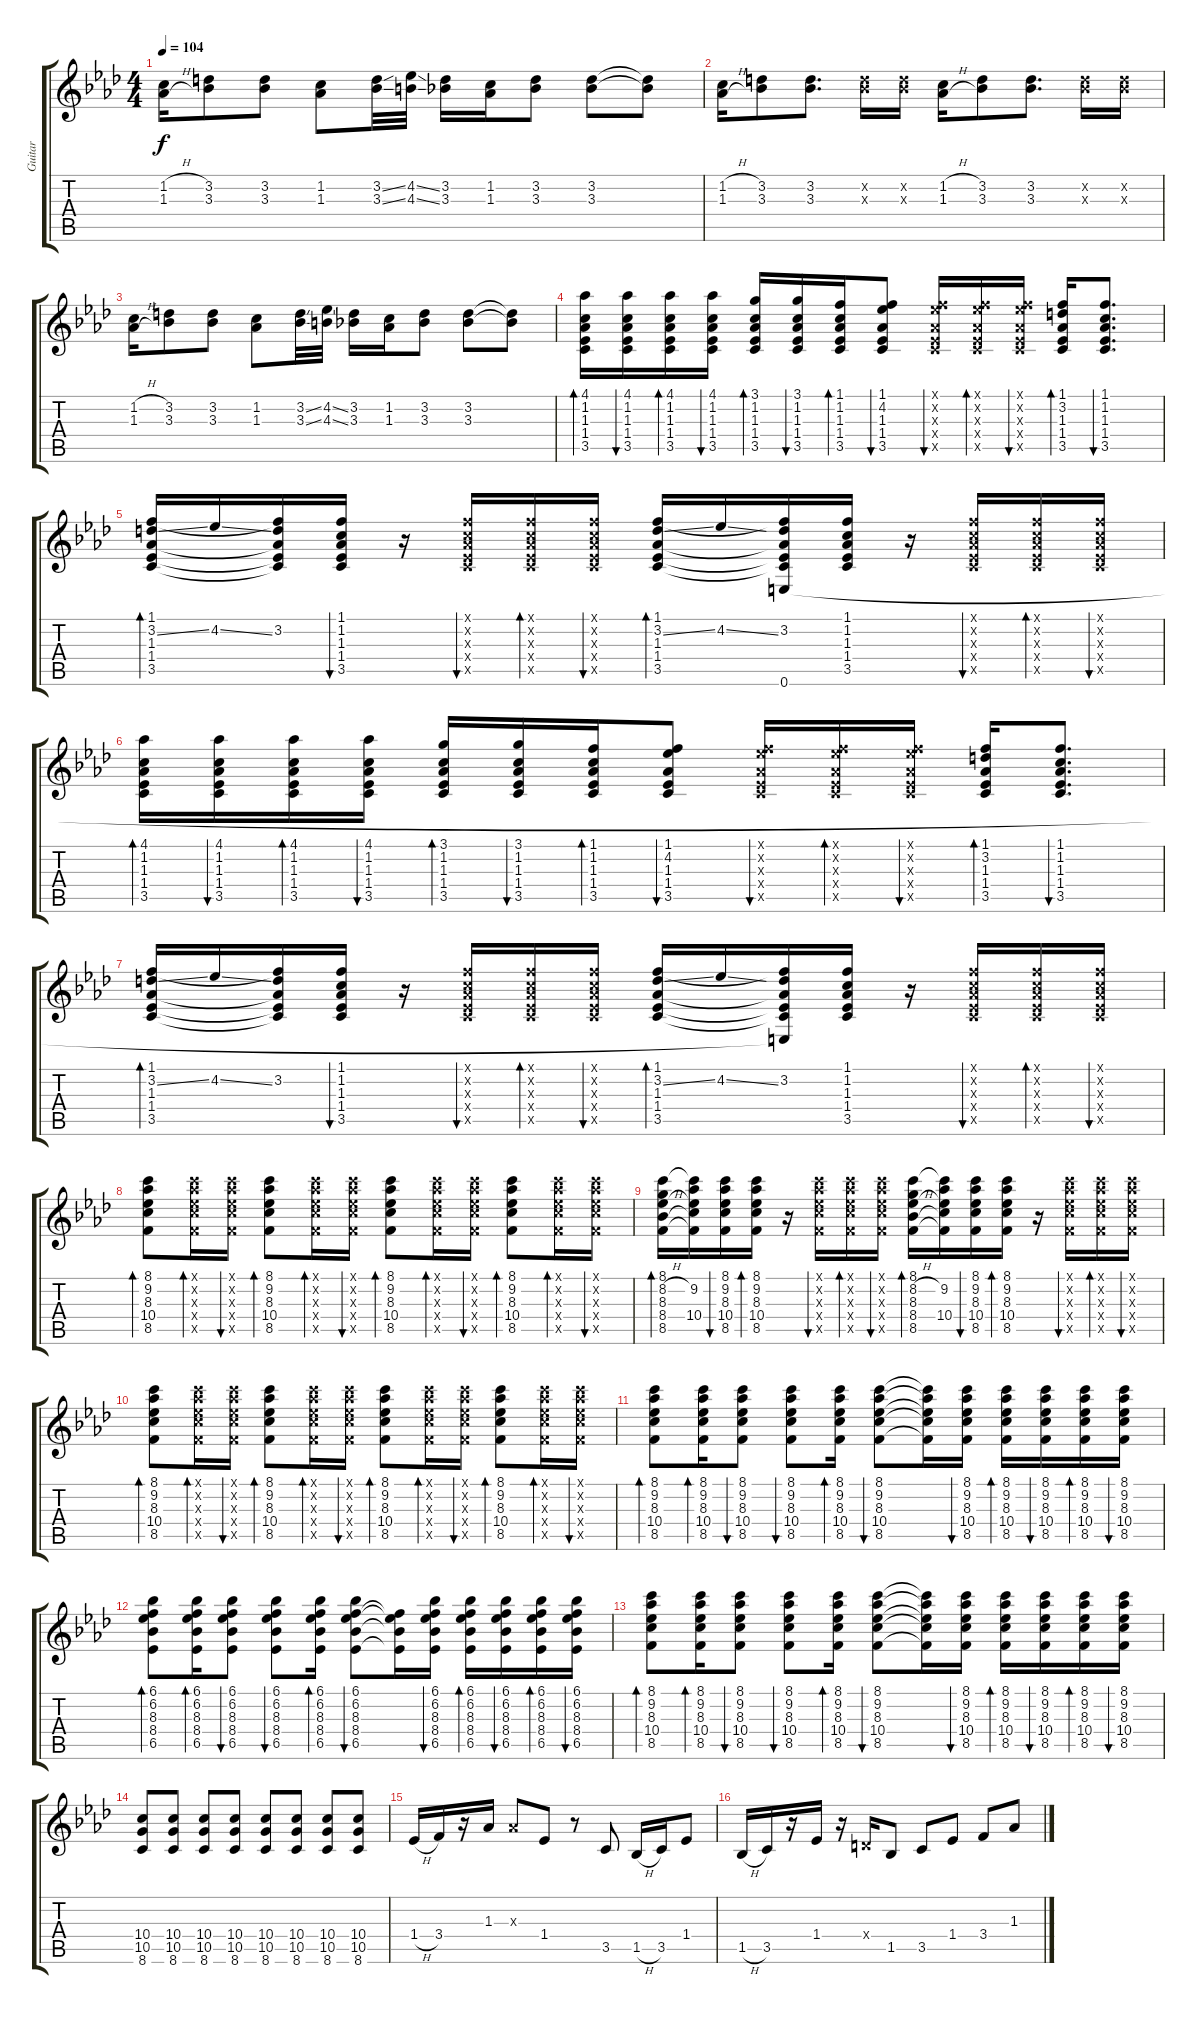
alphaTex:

\track ("Guitar" "Guitar") {instrument electricguitarjazz}
\staff {score tabs}
\tuning (E4 B3 G3 D3 A2 E2) {hide}
\ts (4 4)
\tempo 104
\clef g2
\ks ab
(1.2{h} 1.3{h}).16{dy f} (3.2 3.3).8 (3.2 3.3).8 (1.2 1.3).8 (3.2{ss} 3.3{ss}).32 (4.2{ss} 4.3{ss}).32 (3.2 3.3).16 (1.2 1.3).16 (3.2 3.3).8 (3.2 3.3).8 (3.2{t} 3.3{t}).8 |
(1.2{h} 1.3{h}).16 (3.2 3.3).8 (3.2 3.3).8{d} (3.2{x} 3.3{x}).16 (3.2{x} 3.3{x}).16 (1.2{h} 1.3{h}).16 (3.2 3.3).8 (3.2 3.3).8{d} (3.2{x} 3.3{x}).16 (3.2{x} 3.3{x}).16 |
(1.2{h} 1.3{h}).16 (3.2 3.3).8 (3.2 3.3).8 (1.2 1.3).8 (3.2{ss} 3.3{ss}).32 (4.2{ss} 4.3{ss}).32 (3.2 3.3).16 (1.2 1.3).16 (3.2 3.3).8 (3.2 3.3).8 (3.2{t} 3.3{t}).8 |
(4.1 1.2 1.3 1.4 3.5).16{bd 60} (4.1 1.2 1.3 1.4 3.5).16{bu 60} (4.1 1.2 1.3 1.4 3.5).16{bd 60} (4.1 1.2 1.3 1.4 3.5).16{bu 60} (3.1 1.2 1.3 1.4 3.5).16{bd 60} (3.1 1.2 1.3 1.4 3.5).16{bu 60} (1.1 1.2 1.3 1.4 3.5).16{bd 60} (1.1 4.2 1.3 1.4 3.5).8{bu 60} (1.1{x} 4.2{x} 1.3{x} 1.4{x} 3.5{x}).16{bu 60} (1.1{x} 4.2{x} 1.3{x} 1.4{x} 3.5{x}).16{bd 60} (1.1{x} 4.2{x} 1.3{x} 1.4{x} 3.5{x}).16{bu 60} (1.1 3.2 1.3 1.4 3.5).16{bd 60} (1.1 1.2 1.3 1.4 3.5).8{d bu 60} |
(1.1 3.2{ss} 1.3 1.4 3.5).16{bd 60} 4.2{ss}.16 (1.1{t} 3.2 1.3{t} 1.4{t} 3.5{t}).16 (1.1 1.2 1.3 1.4 3.5).16{bu 60} r.16 (1.1{x} 1.2{x} 1.3{x} 1.4{x} 3.5{x}).16{bu 60} (1.1{x} 1.2{x} 1.3{x} 1.4{x} 3.5{x}).16{bd 60} (1.1{x} 1.2{x} 1.3{x} 1.4{x} 3.5{x}).16{bu 60} (1.1 3.2{ss} 1.3 1.4 3.5).16{bd 60} 4.2{ss}.16 (1.1{t} 3.2 1.3{t} 1.4{t} 3.5{t} 0.6).16 (1.1 1.2 1.3 1.4 3.5).16 r.16 (1.1{x} 1.2{x} 1.3{x} 1.4{x} 3.5{x}).16{bu 60} (1.1{x} 1.2{x} 1.3{x} 1.4{x} 3.5{x}).16{bd 60} (1.1{x} 1.2{x} 1.3{x} 1.4{x} 3.5{x}).16{bu 60} |
(4.1 1.2 1.3 1.4 3.5).16{bd 60} (4.1 1.2 1.3 1.4 3.5).16{bu 60} (4.1 1.2 1.3 1.4 3.5).16{bd 60} (4.1 1.2 1.3 1.4 3.5).16{bu 60} (3.1 1.2 1.3 1.4 3.5).16{bd 60} (3.1 1.2 1.3 1.4 3.5).16{bu 60} (1.1 1.2 1.3 1.4 3.5).16{bd 60} (1.1 4.2 1.3 1.4 3.5).8{bu 60} (1.1{x} 4.2{x} 1.3{x} 1.4{x} 3.5{x}).16{bu 60} (1.1{x} 4.2{x} 1.3{x} 1.4{x} 3.5{x}).16{bd 60} (1.1{x} 4.2{x} 1.3{x} 1.4{x} 3.5{x}).16{bu 60} (1.1 3.2 1.3 1.4 3.5).16{bd 60} (1.1 1.2 1.3 1.4 3.5).8{d bu 60} |
(1.1 3.2{ss} 1.3 1.4 3.5).16{bd 60} 4.2{ss}.16 (1.1{t} 3.2 1.3{t} 1.4{t} 3.5{t}).16 (1.1 1.2 1.3 1.4 3.5).16{bu 60} r.16 (1.1{x} 1.2{x} 1.3{x} 1.4{x} 3.5{x}).16{bu 60} (1.1{x} 1.2{x} 1.3{x} 1.4{x} 3.5{x}).16{bd 60} (1.1{x} 1.2{x} 1.3{x} 1.4{x} 3.5{x}).16{bu 60} (1.1 3.2{ss} 1.3 1.4 3.5).16{bd 60} 4.2{ss}.16 (1.1{t} 3.2 1.3{t} 1.4{t} 3.5{t} 0.6{t}).16 (1.1 1.2 1.3 1.4 3.5).16 r.16 (1.1{x} 1.2{x} 1.3{x} 1.4{x} 3.5{x}).16{bu 60} (1.1{x} 1.2{x} 1.3{x} 1.4{x} 3.5{x}).16{bd 60} (1.1{x} 1.2{x} 1.3{x} 1.4{x} 3.5{x}).16{bu 60} |
(8.1 9.2 8.3 10.4 8.5).8{bd 60} (8.1{x} 9.2{x} 8.3{x} 10.4{x} 8.5{x}).16{bd 60} (8.1{x} 9.2{x} 8.3{x} 10.4{x} 8.5{x}).16{bu 60} (8.1 9.2 8.3 10.4 8.5).8{bd 60} (8.1{x} 9.2{x} 8.3{x} 10.4{x} 8.5{x}).16{bd 60} (8.1{x} 9.2{x} 8.3{x} 10.4{x} 8.5{x}).16{bu 60} (8.1 9.2 8.3 10.4 8.5).8{bd 60} (8.1{x} 9.2{x} 8.3{x} 10.4{x} 8.5{x}).16{bd 60} (8.1{x} 9.2{x} 8.3{x} 10.4{x} 8.5{x}).16{bu 60} (8.1 9.2 8.3 10.4 8.5).8{bd 60} (8.1{x} 9.2{x} 8.3{x} 10.4{x} 8.5{x}).16{bd 60} (8.1{x} 9.2{x} 8.3{x} 10.4{x} 8.5{x}).16{bu 60} |
(8.1 8.2{h} 8.3 8.4{h} 8.5).16{bd 60} (8.1{t} 9.2 8.3{t} 10.4 8.5{t}).16 (8.1 9.2 8.3 10.4 8.5).16{bu 60} (8.1 9.2 8.3 10.4 8.5).16{bd 60} r.16 (8.1{x} 9.2{x} 8.3{x} 10.4{x} 8.5{x}).16{bu 60} (8.1{x} 9.2{x} 8.3{x} 10.4{x} 8.5{x}).16{bd 60} (8.1{x} 9.2{x} 8.3{x} 10.4{x} 8.5{x}).16{bu 60} (8.1 8.2{h} 8.3 8.4{h} 8.5).16{bd 60} (8.1{t} 9.2 8.3{t} 10.4 8.5{t}).16 (8.1 9.2 8.3 10.4 8.5).16{bu 60} (8.1 9.2 8.3 10.4 8.5).16{bd 60} r.16 (8.1{x} 9.2{x} 8.3{x} 10.4{x} 8.5{x}).16{bu 60} (8.1{x} 9.2{x} 8.3{x} 10.4{x} 8.5{x}).16{bd 60} (8.1{x} 9.2{x} 8.3{x} 10.4{x} 8.5{x}).16{bu 60} |
(8.1 9.2 8.3 10.4 8.5).8{bd 60} (8.1{x} 9.2{x} 8.3{x} 10.4{x} 8.5{x}).16{bd 60} (8.1{x} 9.2{x} 8.3{x} 10.4{x} 8.5{x}).16{bu 60} (8.1 9.2 8.3 10.4 8.5).8{bd 60} (8.1{x} 9.2{x} 8.3{x} 10.4{x} 8.5{x}).16{bd 60} (8.1{x} 9.2{x} 8.3{x} 10.4{x} 8.5{x}).16{bu 60} (8.1 9.2 8.3 10.4 8.5).8{bd 60} (8.1{x} 9.2{x} 8.3{x} 10.4{x} 8.5{x}).16{bd 60} (8.1{x} 9.2{x} 8.3{x} 10.4{x} 8.5{x}).16{bu 60} (8.1 9.2 8.3 10.4 8.5).8{bd 60} (8.1{x} 9.2{x} 8.3{x} 10.4{x} 8.5{x}).16{bd 60} (8.1{x} 9.2{x} 8.3{x} 10.4{x} 8.5{x}).16{bu 60} |
(8.1 9.2 8.3 10.4 8.5).8{bd 60} (8.1 9.2 8.3 10.4 8.5).16{bd 60} (8.1 9.2 8.3 10.4 8.5).8{bu 60} (8.1 9.2 8.3 10.4 8.5).8{bu 60} (8.1 9.2 8.3 10.4 8.5).16{bd 60} (8.1 9.2 8.3 10.4 8.5).8{bu 60} (8.1{t} 9.2{t} 8.3{t} 10.4{t} 8.5{t}).16 (8.1 9.2 8.3 10.4 8.5).16{bu 60} (8.1 9.2 8.3 10.4 8.5).16{bd 60} (8.1 9.2 8.3 10.4 8.5).16{bu 60} (8.1 9.2 8.3 10.4 8.5).16{bd 60} (8.1 9.2 8.3 10.4 8.5).16{bu 60} |
(6.1 6.2 8.3 8.4 6.5).8{bd 60} (6.1 6.2 8.3 8.4 6.5).16{bd 60} (6.1 6.2 8.3 8.4 6.5).8{bu 60} (6.1 6.2 8.3 8.4 6.5).8{bu 60} (6.1 6.2 8.3 8.4 6.5).16{bd 60} (6.1 6.2 8.3 8.4 6.5).8{bu 60} (6.2{t} 8.3{t} 8.4{t} 6.5{t}).16 (6.1 6.2 8.3 8.4 6.5).16{bu 60} (6.1 6.2 8.3 8.4 6.5).16{bd 60} (6.1 6.2 8.3 8.4 6.5).16{bu 60} (6.1 6.2 8.3 8.4 6.5).16{bd 60} (6.1 6.2 8.3 8.4 6.5).16{bu 60} |
(8.1 9.2 8.3 10.4 8.5).8{bd 60} (8.1 9.2 8.3 10.4 8.5).16{bd 60} (8.1 9.2 8.3 10.4 8.5).8{bu 60} (8.1 9.2 8.3 10.4 8.5).8{bu 60} (8.1 9.2 8.3 10.4 8.5).16{bd 60} (8.1 9.2 8.3 10.4 8.5).8{bu 60} (8.1{t} 9.2{t} 8.3{t} 10.4{t} 8.5{t}).16 (8.1 9.2 8.3 10.4 8.5).16{bu 60} (8.1 9.2 8.3 10.4 8.5).16{bd 60} (8.1 9.2 8.3 10.4 8.5).16{bu 60} (8.1 9.2 8.3 10.4 8.5).16{bd 60} (8.1 9.2 8.3 10.4 8.5).16{bu 60} |
(10.4 10.5 8.6).8 (10.4 10.5 8.6).8 (10.4 10.5 8.6).8 (10.4 10.5 8.6).8 (10.4 10.5 8.6).8 (10.4 10.5 8.6).8 (10.4 10.5 8.6).8 (10.4 10.5 8.6).8 |
1.4{h}.16 3.4.16 r.16 1.3.16 1.3{x}.8 1.4.8 r.8 3.5.8 1.5{h}.16 3.5.16 1.4.8 |
1.5{h}.16 3.5.16 r.16 1.4.16 r.16 0.4{x}.16 1.5.8 3.5.8 1.4.8 3.4.8 1.3.8
